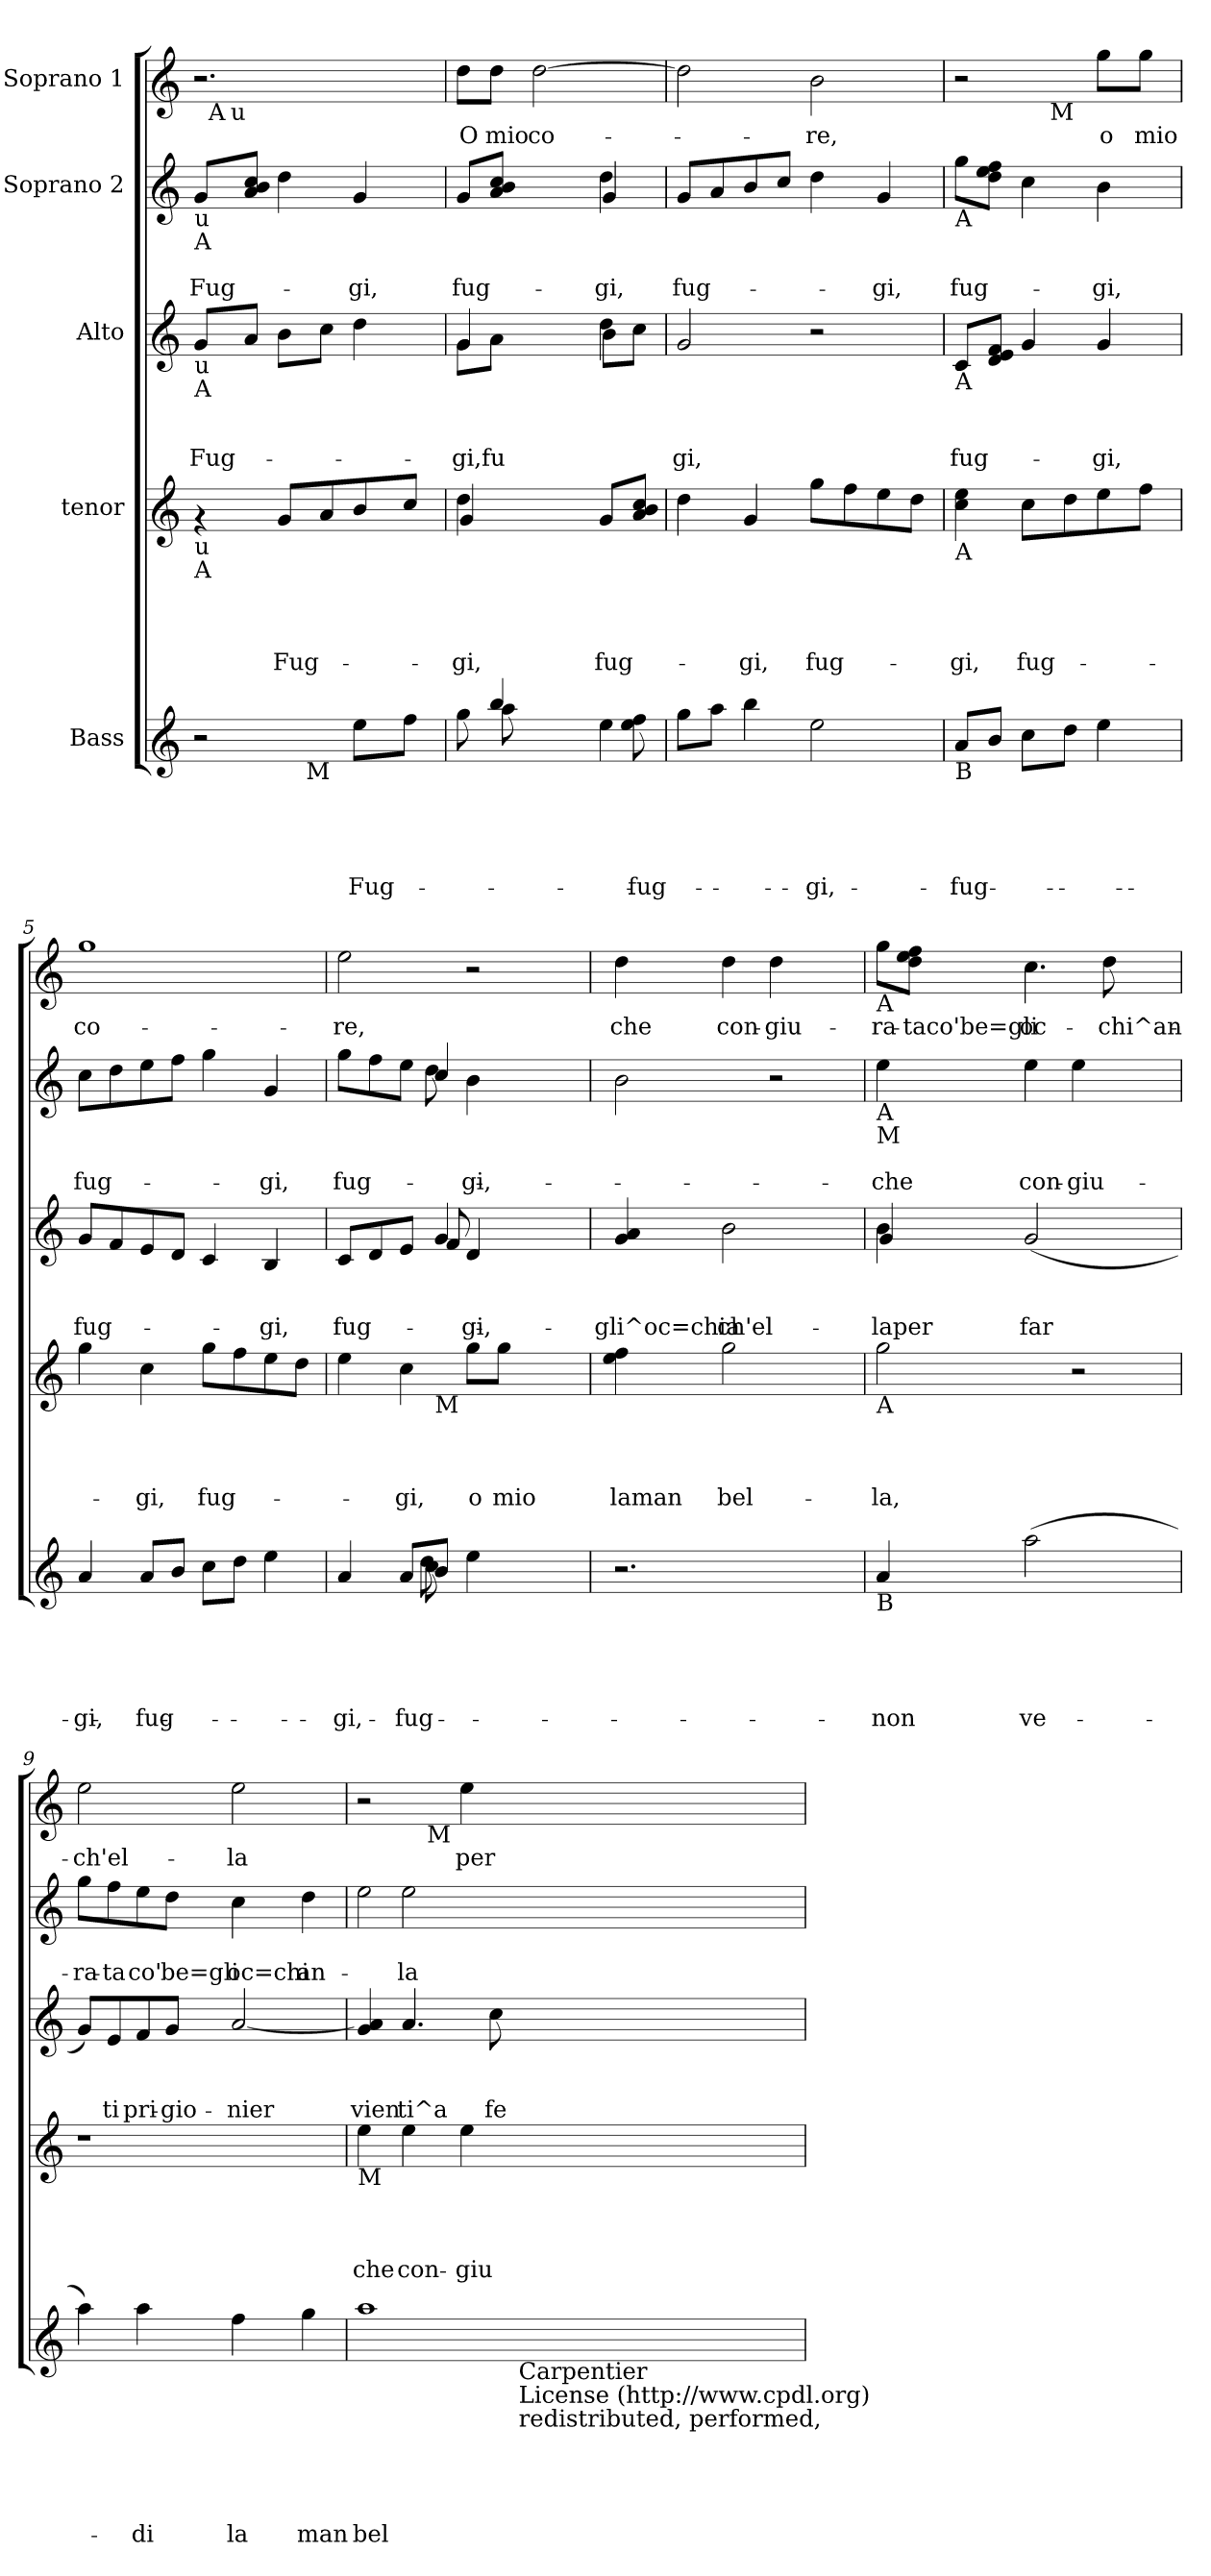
**kern	**text	**text	**text	**text	**text	**kern	**text	**text	**text	**text	**kern	**text	**text	**text	**kern	**text	**text	**kern	**text
*part5	*part5	*part5	*part5	*part5	*part5	*part4	*part4	*part4	*part4	*part4	*part3	*part3	*part3	*part3	*part2	*part2	*part2	*part1	*part1
*staff5	*staff5	*staff5	*staff5	*staff5	*staff5	*staff4	*staff4	*staff4	*staff4	*staff4	*staff3	*staff3	*staff3	*staff3	*staff2	*staff2	*staff2	*staff1	*staff1
*I"Bass	*	*	*	*	*	*I"tenor	*	*	*	*	*I"Alto	*	*	*	*I"Soprano 2	*	*	*I"Soprano 1	*
*clefG2	*	*	*	*	*	*clefG2	*	*	*	*	*clefG2	*	*	*	*clefG2	*	*	*clefG2	*
*k[]	*	*	*	*	*	*k[]	*	*	*	*	*k[]	*	*	*	*k[]	*	*	*k[]	*
*C:	*	*	*	*	*	*C:	*	*	*	*	*C:	*	*	*	*C:	*	*	*C:	*
=1	=1	=1	=1	=1	=1	=1	=1	=1	=1	=1	=1	=1	=1	=1	=1	=1	=1	=1	=1
!	!	!	!	!	!	!	!	!	!	!	!	!	!	!	!LO:TX:b:t=u	!	!	!	!
!	!	!	!	!	!	!	!	!	!	!	!	!	!	!	!LO:TX:b:t=A	!	!	!	!
!	!	!	!	!	!	!	!	!	!	!	!LO:TX:b:t=u	!	!	!	!	!	!	!	!
!	!	!	!	!	!	!	!	!	!	!	!LO:TX:b:t=A	!	!	!	!	!	!	!	!
!	!	!	!	!	!	!LO:TX:b:t=u	!	!	!	!	!	!	!	!	!	!	!	!	!
!	!	!	!	!	!	!LO:TX:b:t=A	!	!	!	!	!	!	!	!	!	!	!	!	!
!LO:TX:b:t=B	!	!	!	!	!	!	!	!	!	!	!	!	!	!	!	!	!	!	!
!LO:TX:b:t=u	!	!	!	!	!	!	!	!	!	!	!	!	!	!	!	!	!	!	!
!	!	!	!	!	!	!	!	!	!	!	!	!	!	!LO:LY:b	!	!	!LO:LY:b	!	!
*^	*	*	*	*	*	*	*	*	*	*	*	*	*	*	*	*	*	*^	*
*	*	*	*	*	*	*	*	*	*	*	*	*	*	*	*	*	*	*	*	*^	*
2r	4ryy	.	.	.	.	.	4rf	.	.	.	.	8g:/L	.	.	Fug-	8g/L	.	Fug-	2.r	32ryy	16.ryy	.
!	!	!	!	!	!	!	!	!	!	!	!	!	!	!	!	!	!	!	!	!LO:TX:b:t=A	!	!
.	.	.	.	.	.	.	.	.	.	.	.	.	.	.	.	.	.	.	.	2ryy	.	.
!	!	!	!	!	!	!	!	!	!	!	!	!	!	!	!	!	!	!	!	!	!LO:TX:b:t=u	!
.	.	.	.	.	.	.	.	.	.	.	.	.	.	.	.	.	.	.	.	.	2ryy	.
.	.	.	.	.	.	.	.	.	.	.	.	8a/J	.	.	.	8a/ 8b/ 8cc/J	.	.	.	.	.	.
!	!	!	!	!	!	!	!	!	!	!	!LO:LY:b	!	!	!	!	!	!	!	!	!	!	!
.	16.ryy	.	.	.	.	.	8g/L	.	.	.	Fug-	8b\L	.	.	.	4dd\	.	.	.	.	.	.
!	!LO:TX:b:t=M	!	!	!	!	!	!	!	!	!	!	!	!	!	!	!	!	!	!	!	!	!
.	4ryy	.	.	.	.	.	.	.	.	.	.	.	.	.	.	.	.	.	.	.	.	.
.	.	.	.	.	.	.	8a/	.	.	.	.	8cc\J	.	.	.	.	.	.	.	.	.	.
!	!	!	!	!	!	!LO:LY:b	!	!	!	!	!	!	!	!	!	!	!	!LO:LY:b	!	!	!	!
8ee\L	.	.	.	.	.	Fug-	8b/	.	.	.	.	4dd\	.	.	.	4g/	.	-gi,	.	.	.	.
.	.	.	.	.	.	.	.	.	.	.	.	.	.	.	.	.	.	.	.	8..ryy	.	.
.	8ryy	.	.	.	.	.	.	.	.	.	.	.	.	.	.	.	.	.	.	.	8ryy	.
8ff\J	.	.	.	.	.	.	8cc/J	.	.	.	.	.	.	.	.	.	.	.	.	.	.	.
.	32ryy	.	.	.	.	.	.	.	.	.	.	.	.	.	.	.	.	.	.	.	32ryy	.
=2	=2	=2	=2	=2	=2	=2	=2	=2	=2	=2	=2	=2	=2	=2	=2	=2	=2	=2	=2	=2	=2	=2
*	*^	*	*	*	*	*	*^	*	*	*	*	*	*	*	*	*	*	*	*	*	*	*
!	!	!	!	!	!	!	!	!	!	!	!	!	!LO:LY:b	!	!	!	!LO:LY:b	!	!	!LO:LY:b	!	!	!	!LO:LY:b
*	*	*	*	*	*	*	*	*	*	*	*	*	*	*^	*	*	*	*^	*	*	*	*	*	*
*	*	*	*	*	*	*	*	*	*	*	*	*	*	*	*^	*	*	*	*	*	*	*	*v	*v	*v	*
8gg\	8ryy	2ryy	.	.	.	.	.	4dd\	4g/	.	.	.	-gi,	4g/	8g\L	2ryy	.	.	-gi,fu	8g/L	2ryy	.	fug-	8dd:\L	O
!	!	!	!	!	!	!	!	!	!	!	!	!	!	!	!	!	!	!	!	!	!	!	!	!	!LO:LY:b
4bb/	8aa\	.	.	.	.	.	.	.	.	.	.	.	.	.	8a\J	.	.	.	.	8a/ 8b/ 8cc/J	.	.	.	8dd\J	mio
!	!	!	!	!	!	!	!	!	!	!	!	!	!	!	!	!	!	!	!	!	!	!	!	!	!LO:LY:b
.	4ryy	.	.	.	.	.	.	4ryy	2ryy	.	.	.	.	2ryy	4ryy	.	.	.	.	4ryy	.	.	.	[>2dd\	co-
4.ryy	.	.	.	.	.	.	.	.	.	.	.	.	.	.	.	.	.	.	.	.	.	.	.	.	.
!	!	!	!	!	!	!	!	!	!	!	!	!	!LO:LY:b	!	!	!	!	!	!	!	!	!	!LO:LY:b	!	!
.	4ee\	8ryy	.	.	.	.	.	8g/L	.	.	.	.	-fug-	.	4dd\	8b\L	.	.	.	4dd\	4g/	.	-gi,	.	.
!	!	!	!	!	!	!	!LO:LY:b	!	!	!	!	!	!	!	!	!	!	!	!	!	!	!	!	!	!
.	.	8ee\ 8ff\	.	.	.	.	-fug-	8a/ 8b/ 8cc/J	.	.	.	.	.	.	.	8cc\J	.	.	.	.	.	.	.	.	.
*	*	*	*	*	*	*	*	*v	*v	*	*	*	*	*	*	*	*	*	*	*v	*v	*	*	*	*
=3	=3	=3	=3	=3	=3	=3	=3	=3	=3	=3	=3	=3	=3	=3	=3	=3	=3	=3	=3	=3	=3	=3	=3
!	!	!	!	!	!	!	!	!	!	!	!	!	!	!	!	!	!	!LO:LY:b	!	!	!LO:LY:b	!	!
*v	*v	*v	*	*	*	*	*	*	*	*	*	*	*v	*v	*v	*	*	*	*	*	*	*	*
8gg\L	.	.	.	.	.	4dd\	.	.	.	.	2g/	.	.	gi,	8g/L	.	fug-	2dd\]	.
8aa\J	.	.	.	.	.	.	.	.	.	.	.	.	.	.	8a/	.	.	.	.
!	!	!	!	!	!	!	!	!	!	!LO:LY:b	!	!	!	!	!	!	!	!	!
4bb\	.	.	.	.	.	4g/	.	.	.	gi,	.	.	.	.	8b/	.	.	.	.
.	.	.	.	.	.	.	.	.	.	.	.	.	.	.	8cc/J	.	.	.	.
!	!	!	!	!	!LO:LY:b	!	!	!	!	!LO:LY:b	!	!	!	!	!	!	!	!	!LO:LY:b
2ee\	.	.	.	.	-gi,	8gg\L	.	.	.	fug-	2r	.	.	.	4dd\	.	.	2b\	-re,
.	.	.	.	.	.	8ff\	.	.	.	.	.	.	.	.	.	.	.	.	.
!	!	!	!	!	!	!	!	!	!	!	!	!	!	!	!	!	!LO:LY:b	!	!
.	.	.	.	.	.	8ee\	.	.	.	.	.	.	.	.	4g/	.	-gi,	.	.
.	.	.	.	.	.	8dd\J	.	.	.	.	.	.	.	.	.	.	.	.	.
!!LO:LB:g=z
=4	=4	=4	=4	=4	=4	=4	=4	=4	=4	=4	=4	=4	=4	=4	=4	=4	=4	=4	=4
!	!	!	!	!	!	!	!	!	!	!	!	!	!	!	!	!	!	!LO:TX:b:t=A	!
!	!	!	!	!	!	!	!	!	!	!	!	!	!	!	!LO:TX:b:t=A	!	!	!	!
!	!	!	!	!	!	!	!	!	!	!	!LO:TX:b:t=A	!	!	!	!	!	!	!	!
!	!	!	!	!	!	!LO:TX:b:t=A	!	!	!	!	!	!	!	!	!	!	!	!	!
!LO:TX:b:t=B	!	!	!	!	!	!	!	!	!	!	!	!	!	!	!	!	!	!	!
!	!	!	!	!	!LO:LY:b	!	!	!	!	!LO:LY:b	!	!	!	!LO:LY:b	!	!	!LO:LY:b	!	!
*	*	*	*	*	*	*	*	*	*	*	*	*	*	*	*	*	*	*^	*
8a:/L	.	.	.	.	fug-	4cc\ 4ee\	.	.	.	-gi,	8c/L	.	.	fug-	8gg\L	.	fug-	2r	4ryy	.
8b/J	.	.	.	.	.	.	.	.	.	.	8d/ 8e/ 8f/J	.	.	.	8dd\ 8ee\ 8ff\J	.	.	.	.	.
!	!	!	!	!	!	!	!	!	!	!LO:LY:b	!	!	!	!	!	!	!	!	!	!
8cc\L	.	.	.	.	.	8cc\L	.	.	.	fug-	4g/	.	.	.	4cc\	.	.	.	16.ryy	.
!	!	!	!	!	!	!	!	!	!	!	!	!	!	!	!	!	!	!	!LO:TX:b:t=M	!
.	.	.	.	.	.	.	.	.	.	.	.	.	.	.	.	.	.	.	4ryy	.
8dd\J	.	.	.	.	.	8dd\	.	.	.	.	.	.	.	.	.	.	.	.	.	.
!	!	!	!	!	!	!	!	!	!	!	!	!	!	!LO:LY:b	!	!	!LO:LY:b	!	!	!LO:LY:b
4ee\	.	.	.	.	.	8ee\	.	.	.	.	4g/	.	.	-gi,	4b\	.	-gi,	8gg\L	.	o
.	.	.	.	.	.	.	.	.	.	.	.	.	.	.	.	.	.	.	8ryy	.
!	!	!	!	!	!	!	!	!	!	!	!	!	!	!	!	!	!	!	!	!LO:LY:b
.	.	.	.	.	.	8ff\J	.	.	.	.	.	.	.	.	.	.	.	8gg\J	.	mio
.	.	.	.	.	.	.	.	.	.	.	.	.	.	.	.	.	.	.	32ryy	.
=5	=5	=5	=5	=5	=5	=5	=5	=5	=5	=5	=5	=5	=5	=5	=5	=5	=5	=5	=5	=5
!	!	!	!	!	!LO:LY:b	!	!	!	!	!	!	!	!	!LO:LY:b	!	!	!LO:LY:b	!	!	!LO:LY:b
*	*	*	*	*	*	*	*	*	*	*	*	*	*	*	*	*	*	*v	*v	*
4a/	.	.	.	.	-gi,	4gg\	.	.	.	.	8g/L	.	.	fug-	8cc\L	.	fug-	1gg	co-
.	.	.	.	.	.	.	.	.	.	.	8f/	.	.	.	8dd\	.	.	.	.
!	!	!	!	!	!LO:LY:b	!	!	!	!	!LO:LY:b	!	!	!	!	!	!	!	!	!
8a/L	.	.	.	.	fug-	4cc\	.	.	.	-gi,	8e/	.	.	.	8ee\	.	.	.	.
8b/J	.	.	.	.	.	.	.	.	.	.	8d/J	.	.	.	8ff\J	.	.	.	.
!	!	!	!	!	!	!	!	!	!	!LO:LY:b	!	!	!	!	!	!	!	!	!
8cc\L	.	.	.	.	.	8gg\L	.	.	.	fug-	4c/	.	.	.	4gg\	.	.	.	.
8dd\J	.	.	.	.	.	8ff\	.	.	.	.	.	.	.	.	.	.	.	.	.
!	!	!	!	!	!	!	!	!	!	!	!	!	!	!LO:LY:b	!	!	!LO:LY:b	!	!
4ee\	.	.	.	.	.	8ee\	.	.	.	.	4B/	.	.	-gi,	4g/	.	-gi,	.	.
.	.	.	.	.	.	8dd\J	.	.	.	.	.	.	.	.	.	.	.	.	.
=6	=6	=6	=6	=6	=6	=6	=6	=6	=6	=6	=6	=6	=6	=6	=6	=6	=6	=6	=6
!	!	!	!	!	!LO:LY:b	!	!	!	!	!	!	!	!	!LO:LY:b	!	!	!LO:LY:b	!	!LO:LY:b
*^	*	*	*	*	*	*^	*	*	*	*	*^	*	*	*	*^	*	*	*	*
*	*^	*	*	*	*	*	*	*	*	*	*	*	*	*	*	*	*	*	*	*	*	*	*
4a/	4.ryy	4.ryy	.	.	.	.	-gi,	4ee\	4.ryy	.	.	.	.	8c/L	4.ryy	.	.	fug-	8gg\L	4.ryy	.	fug-	2ee\	-re,
.	.	.	.	.	.	.	.	.	.	.	.	.	.	8d/	.	.	.	.	8ff\	.	.	.	.	.
!	!	!	!	!	!	!	!LO:LY:b	!	!	!	!	!	!LO:LY:b	!	!	!	!	!	!	!	!	!	!	!
8a/L	.	.	.	.	.	.	fug-	4cc\	.	.	.	.	-gi,	8e/J	.	.	.	.	8ee\J	.	.	.	.	.
!	!	!	!	!	!	!	!	!	!LO:TX:b:t=M	!	!	!	!	!	!	!	!	!	!	!	!	!	!	!
8b/J	8cc\	8dd\	.	.	.	.	.	.	2ryy	.	.	.	.	4g/	8f/	.	.	.	4cc/	8dd\	.	.	.	.
!	!	!	!	!	!	!	!	!	!	!	!	!	!LO:LY:b	!	!	!	!	!LO:LY:b	!	!	!	!LO:LY:b	!	!
4ryy	4ryy	4ee\	.	.	.	.	.	8gg\L	.	.	.	.	o	.	4d/	.	.	-gi,	.	4b\	.	-gi,	2r	.
!	!	!	!	!	!	!	!	!	!	!	!	!	!LO:LY:b	!	!	!	!	!	!	!	!	!	!	!
.	.	.	.	.	.	.	.	8gg\J	.	.	.	.	mio	4ryy	.	.	.	.	4ryy	.	.	.	.	.
4ryy	4ryy	4ryy	.	.	.	.	.	4ryy	.	.	.	.	.	.	4ryy	.	.	.	.	4ryy	.	.	.	.
.	.	.	.	.	.	.	.	.	8ryy	.	.	.	.	8ryy	.	.	.	.	8ryy	.	.	.	.	.
*	*	*	*	*	*	*	*	*	*	*	*	*	*	*v	*v	*	*	*	*	*	*	*	*	*
*v	*v	*v	*	*	*	*	*	*	*	*	*	*	*	*	*	*	*	*v	*v	*	*	*	*
=7	=7	=7	=7	=7	=7	=7	=7	=7	=7	=7	=7	=7	=7	=7	=7	=7	=7	=7	=7	=7
!	!	!	!	!	!	!	!	!	!	!	!LO:LY:b	!	!	!	!LO:LY:b	!	!	!	!	!LO:LY:b
*	*	*	*	*	*	*v	*v	*	*	*	*	*	*	*	*	*	*	*	*	*
2.r	.	.	.	.	.	4ee\ 4ff\	.	.	.	laman	4g/ 4a/	.	.	gli^oc=chia	2b\	.	.	4dd:\	che
!	!	!	!	!	!	!	!	!	!	!LO:LY:b	!	!	!	!LO:LY:b	!	!	!	!	!LO:LY:b
.	.	.	.	.	.	2gg\	.	.	.	bel-	2b\	.	.	ch'el-	.	.	.	4dd\	con-
!	!	!	!	!	!	!	!	!	!	!	!	!	!	!	!	!	!	!	!LO:LY:b
.	.	.	.	.	.	.	.	.	.	.	.	.	.	.	2r	.	.	4dd\	-giu-
4ryy	.	.	.	.	.	4ryy	.	.	.	.	4ryy	.	.	.	.	.	.	4ryy	.
!!LO:PB:g=z
=8	=8	=8	=8	=8	=8	=8	=8	=8	=8	=8	=8	=8	=8	=8	=8	=8	=8	=8	=8
!	!	!	!	!	!	!	!	!	!	!	!	!	!	!	!	!	!	!LO:TX:b:t=A	!
!	!	!	!	!	!	!	!	!	!	!	!	!	!	!	!LO:TX:b:t=A	!	!	!	!
!	!	!	!	!	!	!	!	!	!	!	!	!	!	!	!LO:TX:b:t=M	!	!	!	!
!	!	!	!	!	!	!	!	!	!	!	!LO:TX:b:t=A	!	!	!	!	!	!	!	!
!	!	!	!	!	!	!LO:TX:b:t=A	!	!	!	!	!	!	!	!	!	!	!	!	!
!LO:TX:b:t=B	!	!	!	!	!	!	!	!	!	!	!	!	!	!	!	!	!	!	!
!	!	!	!	!	!LO:LY:b	!	!	!	!	!LO:LY:b	!	!	!	!LO:LY:b	!	!	!LO:LY:b	!	!LO:LY:b
*	*	*	*	*	*	*	*	*	*	*	*^	*	*	*	*	*	*	*	*
4a:/	.	.	.	.	-non	2gg\	.	.	.	-la,	4b\	4g/	.	.	laper	4ee\	.	che	8gg\L	-ra-
!	!	!	!	!	!	!	!	!	!	!	!	!	!	!	!	!	!	!	!	!LO:LY:b
.	.	.	.	.	.	.	.	.	.	.	.	.	.	.	.	.	.	.	8dd\ 8ee\ 8ff\J	-taco'be=gli
!	!	!	!	!	!LO:LY:b	!	!	!	!	!	!	!	!	!	!LO:LY:b	!	!	!LO:LY:b	!	!LO:LY:b
(>2aa\	.	.	.	.	ve-	.	.	.	.	.	(<2g/	4ryy	.	.	-far	4ee\	.	con-	4.cc\	oc-
!	!	!	!	!	!	!	!	!	!	!	!	!	!	!	!	!	!	!LO:LY:b	!	!
.	.	.	.	.	.	2r	.	.	.	.	.	2ryy	.	.	.	4ee\	.	-giu-	.	.
!	!	!	!	!	!	!	!	!	!	!	!	!	!	!	!	!	!	!	!	!LO:LY:b
.	.	.	.	.	.	.	.	.	.	.	.	.	.	.	.	.	.	.	8dd\	-chi^an-
4ryy	.	.	.	.	.	.	.	.	.	.	4ryy	.	.	.	.	4ryy	.	.	4ryy	.
*	*	*	*	*	*	*	*	*	*	*	*v	*v	*	*	*	*	*	*	*	*
=9	=9	=9	=9	=9	=9	=9	=9	=9	=9	=9	=9	=9	=9	=9	=9	=9	=9	=9	=9
!	!	!	!	!	!	!	!	!	!	!	!	!	!	!	!	!	!LO:LY:b	!	!LO:LY:b
4aa\)	.	.	.	.	.	1r	.	.	.	.	8g/L)	.	.	.	8gg\L	.	-ra-	2ee\	-ch'el-
!	!	!	!	!	!	!	!	!	!	!	!	!	!	!LO:LY:b	!	!	!LO:LY:b	!	!
.	.	.	.	.	.	.	.	.	.	.	8e/	.	.	ti	8ff\	.	-ta	.	.
!	!	!	!	!	!LO:LY:b	!	!	!	!	!	!	!	!	!LO:LY:b	!	!	!LO:LY:b	!	!
4aa\	.	.	.	.	-di	.	.	.	.	.	8f/	.	.	pri-	8ee\	.	co'	.	.
!	!	!	!	!	!	!	!	!	!	!	!	!	!	!LO:LY:b	!	!	!LO:LY:b	!	!
.	.	.	.	.	.	.	.	.	.	.	8g/J	.	.	-gio-	8dd\J	.	be=gli	.	.
!	!	!	!	!	!LO:LY:b	!	!	!	!	!	!	!	!	!LO:LY:b	!	!	!LO:LY:b	!	!LO:LY:b
4ff\	.	.	.	.	la	.	.	.	.	.	[<2a/	.	.	-nier	4cc\	.	oc=chi	2ee\	-la
!	!	!	!	!	!LO:LY:b	!	!	!	!	!	!	!	!	!	!	!	!LO:LY:b	!	!
4gg\	.	.	.	.	man	.	.	.	.	.	.	.	.	.	4dd\	.	an-	.	.
=10	=10	=10	=10	=10	=10	=10	=10	=10	=10	=10	=10	=10	=10	=10	=10	=10	=10	=10	=10
!	!	!	!	!	!	!LO:TX:b:t=M	!	!	!	!	!	!	!	!	!	!	!	!	!
!LO:TX:b:t=Copyright /2011 by Vincent	!	!	!	!	!	!	!	!	!	!	!	!	!	!	!	!	!	!	!
!LO:TX:b:t=Distributed under the terms of the CPDL	!	!	!	!	!	!	!	!	!	!	!	!	!	!	!	!	!	!	!
!LO:TX:b:t=Edition may be freely downloaded, duplicated,	!	!	!	!	!	!	!	!	!	!	!	!	!	!	!	!	!	!	!
!	!	!	!	!	!LO:LY:b	!	!	!	!	!LO:LY:b	!	!	!	!LO:LY:b	!	!	!	!	!
*^	*	*	*	*	*	*	*	*	*	*	*	*	*	*	*^	*	*	*^	*
1aa	2.ryy	.	.	.	.	bel-	4ee\	.	.	.	che	4g/ 4a/]	.	.	vien	2ee\	4ryy	.	.	2r	4ryy	.
!	!	!	!	!	!	!	!	!	!	!	!LO:LY:b	!	!	!	!LO:LY:b	!	!	!	!LO:LY:b	!	!	!
.	.	.	.	.	.	.	4ee\	.	.	.	con-	4.a/	.	.	ti^a	.	2ee\	.	-la	.	16.ryy	.
!	!	!	!	!	!	!	!	!	!	!	!	!	!	!	!	!	!	!	!	!	!LO:TX:b:t=M	!
.	.	.	.	.	.	.	.	.	.	.	.	.	.	.	.	.	.	.	.	.	2ryy	.
!	!	!	!	!	!	!	!	!	!	!	!LO:LY:b	!	!	!	!	!	!	!	!	!	!	!LO:LY:b
.	.	.	.	.	.	.	4ee\	.	.	.	-giu-	.	.	.	.	4ryy	.	.	.	4ee\	.	per
!	!	!	!	!	!	!	!	!	!	!	!	!	!	!	!LO:LY:b	!	!	!	!	!	!	!
.	.	.	.	.	.	.	.	.	.	.	.	8cc\	.	.	fe-	.	.	.	.	.	.	.
!	!LO:TX:b:t=Carpentier	!	!	!	!	!	!	!	!	!	!	!	!	!	!	!	!	!	!	!	!	!
!	!LO:TX:b:t=License (http&colon;//www.cpdl.org)	!	!	!	!	!	!	!	!	!	!	!	!	!	!	!	!	!	!	!	!	!
!	!LO:TX:b:t=redistributed, performed,	!	!	!	!	!	!	!	!	!	!	!	!	!	!	!	!	!	!	!	!	!
.	4ryy	.	.	.	.	.	4ryy	.	.	.	.	4ryy	.	.	.	4ryy	4ryy	.	.	4ryy	.	.
.	.	.	.	.	.	.	.	.	.	.	.	.	.	.	.	.	.	.	.	.	8ryy	.
.	.	.	.	.	.	.	.	.	.	.	.	.	.	.	.	.	.	.	.	.	32ryy	.
*	*	*	*	*	*	*	*	*	*	*	*	*	*	*	*	*v	*v	*	*	*	*	*
*v	*v	*	*	*	*	*	*	*	*	*	*	*	*	*	*	*	*	*	*v	*v	*
=	=	=	=	=	=	=	=	=	=	=	=	=	=	=	=	=	=	=	=
*-	*-	*-	*-	*-	*-	*-	*-	*-	*-	*-	*-	*-	*-	*-	*-	*-	*-	*-	*-
